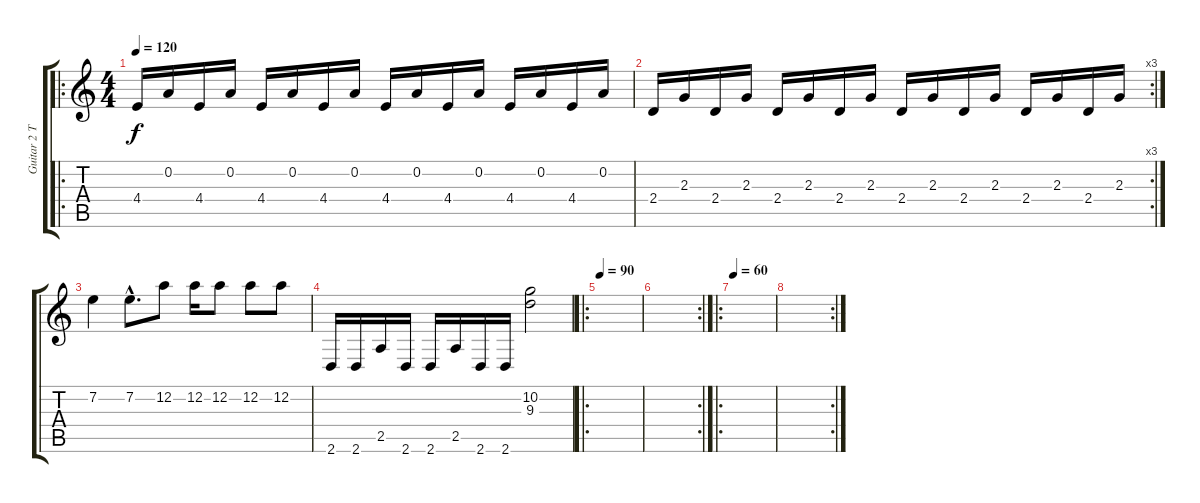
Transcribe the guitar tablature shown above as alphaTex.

\track ("Guitar 2 Track 2" "Guitar 2 T") {instrument distortionguitar}
\staff {score tabs}
\tuning (D4 A3 F3 C3 G2 C2) {hide}
\ro
\ts (4 4)
\tempo 120
\clef g2
\ks c
4.4.16{dy f} 0.2.16 4.4.16 0.2.16 4.4.16 0.2.16 4.4.16 0.2.16 4.4.16 0.2.16 4.4.16 0.2.16 4.4.16 0.2.16 4.4.16 0.2.16 |
\rc 3
2.4.16 2.3.16 2.4.16 2.3.16 2.4.16 2.3.16 2.4.16 2.3.16 2.4.16 2.3.16 2.4.16 2.3.16 2.4.16 2.3.16 2.4.16 2.3.16 |
7.2.4 7.2{hac}.8{d} 12.2.8 12.2.16 12.2.8 12.2.8 12.2.8 |
2.6.16 2.6.16 2.5.16 2.6.16 2.6.16 2.5.16 2.6.16 2.6.16 (10.2 9.3).2 |
\ro
\tempo 90
|
\rc 2
|
\ro
\tempo 60
|
\rc 2
